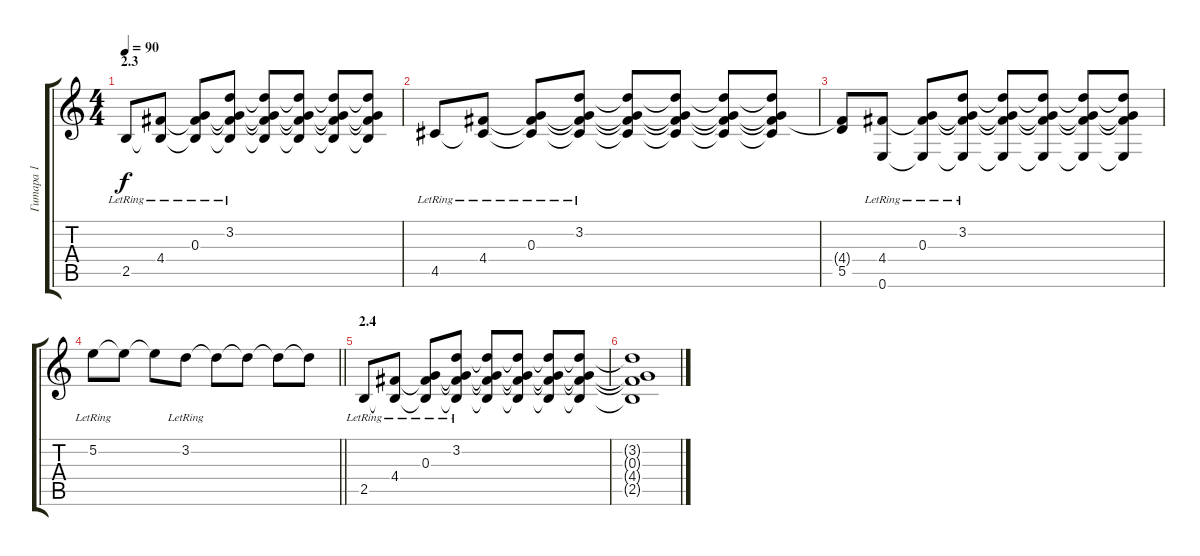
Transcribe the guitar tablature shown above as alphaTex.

\track ("Гитара 1" "Гитара 1") {instrument electricguitarclean}
\staff {score tabs}
\tuning (E4 B3 G3 D3 A2 E2) {hide}
\ts (4 4)
\section ("" "2.3")
\tempo 90
\clef g2
\ks c
2.5{lr}.8{dy f} (4.4{lr} 2.5{t}).8 (0.3{lr} 4.4{t} 2.5{t}).8 (3.2{lr} 0.3{t} 4.4{t} 2.5{t}).8 (3.2{t} 0.3{t} 4.4{t} 2.5{t}).8 (3.2{t} 0.3{t} 4.4{t} 2.5{t}).8 (3.2{t} 0.3{t} 4.4{t} 2.5{t}).8 (3.2{t} 0.3{t} 4.4{t} 2.5{t}).8 |
4.5{lr}.8 (4.4{lr} 4.5{t}).8 (0.3{lr} 4.4{t} 4.5{t}).8 (3.2{lr} 0.3{t} 4.4{t} 4.5{t}).8 (3.2{t} 0.3{t} 4.4{t} 4.5{t}).8 (3.2{t} 0.3{t} 4.4{t} 4.5{t}).8 (3.2{t} 0.3{t} 4.4{t} 4.5{t}).8 (3.2{t} 0.3{t} 4.4{t} 4.5{t}).8 |
(4.4{t} 5.5).8 (4.4{lr} 0.6).8 (0.3{lr} 4.4{t} 0.6{t}).8 (3.2{lr} 0.3{t} 4.4{t} 0.6{t}).8 (3.2{t} 0.3{t} 4.4{t} 0.6{t}).8 (3.2{t} 0.3{t} 4.4{t} 0.6{t}).8 (3.2{t} 0.3{t} 4.4{t} 0.6{t}).8 (3.2{t} 0.3{t} 4.4{t} 0.6{t}).8 |
\barLineRight lightlight
5.2{lr}.8 5.2{t}.8 5.2{t}.8 3.2{lr}.8 3.2{t}.8 3.2{t}.8 3.2{t}.8 3.2{t}.8 |
\section ("" "2.4")
2.5{lr}.8 (4.4{lr} 2.5{t}).8 (0.3{lr} 4.4{t} 2.5{t}).8 (3.2{lr} 0.3{t} 4.4{t} 2.5{t}).8 (3.2{t} 0.3{t} 4.4{t} 2.5{t}).8 (3.2{t} 0.3{t} 4.4{t} 2.5{t}).8 (3.2{t} 0.3{t} 4.4{t} 2.5{t}).8 (3.2{t} 0.3{t} 4.4{t} 2.5{t}).8 |
(3.2{t} 0.3{t} 4.4{t} 2.5{t}).1
